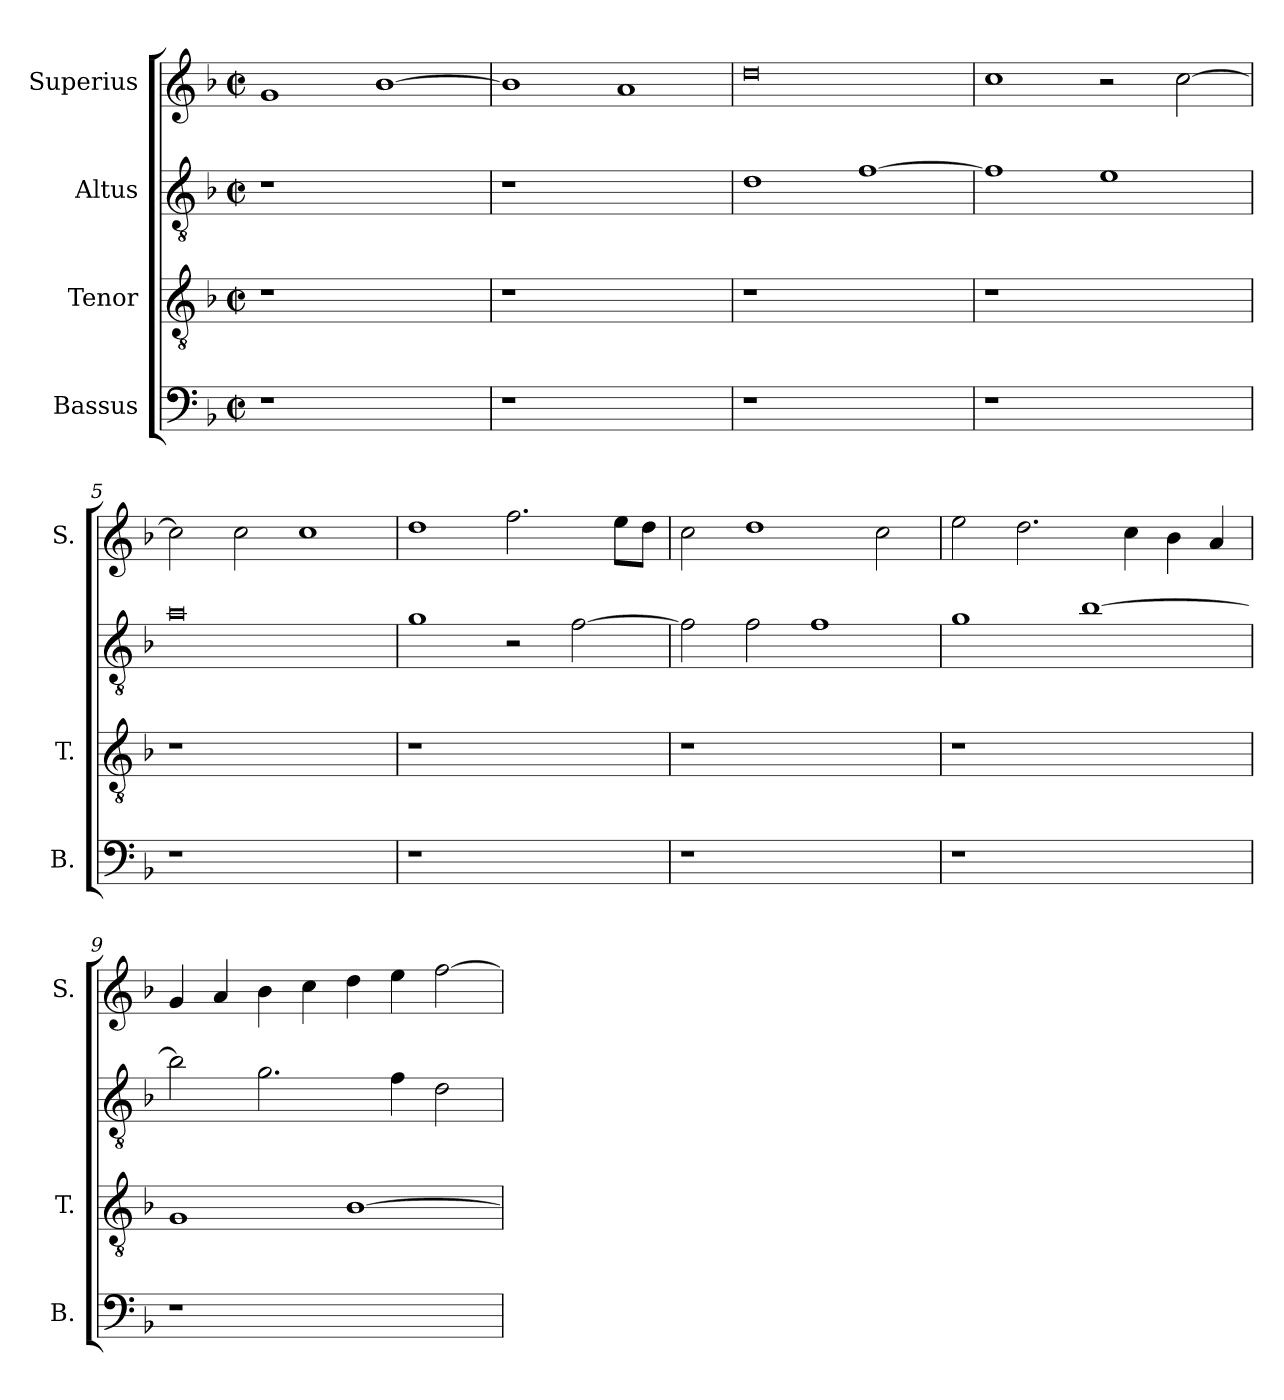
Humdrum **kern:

**kern	**kern	**kern	**kern
*part4	*part3	*part2	*part1
*staff4	*staff3	*staff2	*staff1
*I"Bassus	*I"Tenor	*I"Altus	*I"Superius
*I'B.	*I'T.	*	*I'S.
!!LO:PB:g=z
*clefF4	*clefGv2	*clefGv2	*clefG2
*	*ITrd7c12	*ITrd7c12	*
*k[b-]	*k[b-]	*k[b-]	*k[b-]
*F:	*F:	*F:	*F:
*M2/2	*M2/2	*M2/2	*M2/2
*met(c|)	*met(c|)	*met(c|)	*met(c|)
=1	=1	=1	=1
!LO:N:vis=1	!LO:N:vis=1	!LO:N:vis=1	!
1r	1r	1r	1gi
1ryy	1ryy	1ryy	[>1b-i
=2	=2	=2	=2
!LO:N:vis=1	!LO:N:vis=1	!LO:N:vis=1	!
1r	1r	1r	1b-i]
1ryy	1ryy	1ryy	1ai
=3	=3	=3	=3
!LO:N:vis=1	!LO:N:vis=1	!	!
1r	1r	1Di	0ddi
1ryy	1ryy	[>1Fi	.
=4	=4	=4	=4
!LO:N:vis=1	!LO:N:vis=1	!	!
1r	1r	1Fi]	1cci
1ryy	1ryy	1Ei	2r
.	.	.	[>2cci\
=5	=5	=5	=5
!LO:N:vis=1	!LO:N:vis=1	!	!
1r	1r	0Ai	2cci\]
.	.	.	2cci\
1ryy	1ryy	.	1cci
=6	=6	=6	=6
!LO:N:vis=1	!LO:N:vis=1	!	!
1r	1r	1Gi	1ddi
1ryy	1ryy	2r	2.ffi\
.	.	[>2Fi\	.
.	.	.	8eei\L
.	.	.	8ddi\J
!!LO:LB:g=z
=7	=7	=7	=7
!LO:N:vis=1	!LO:N:vis=1	!	!
1r	1r	2Fi\]	2cci\
.	.	2Fi\	1ddi
1ryy	1ryy	1Fi	.
.	.	.	2cci\
=8	=8	=8	=8
!LO:N:vis=1	!LO:N:vis=1	!	!
1r	1r	1Gi	2eei\
.	.	.	2.ddi\
1ryy	1ryy	[>1B-i	.
.	.	.	4cci\
.	.	.	4b-i\
.	.	.	4ai/
=9	=9	=9	=9
!LO:N:vis=1	!	!	!
1r	1GGi	2B-i\]	4gi/
.	.	.	4ai/
.	.	2.Gi\	4b-i\
.	.	.	4cci\
1ryy	[>1BB-i	.	4ddi\
.	.	4Fi\	4eei\
.	.	2Di\	[>2ffi\
=	=	=	=
*-	*-	*-	*-
